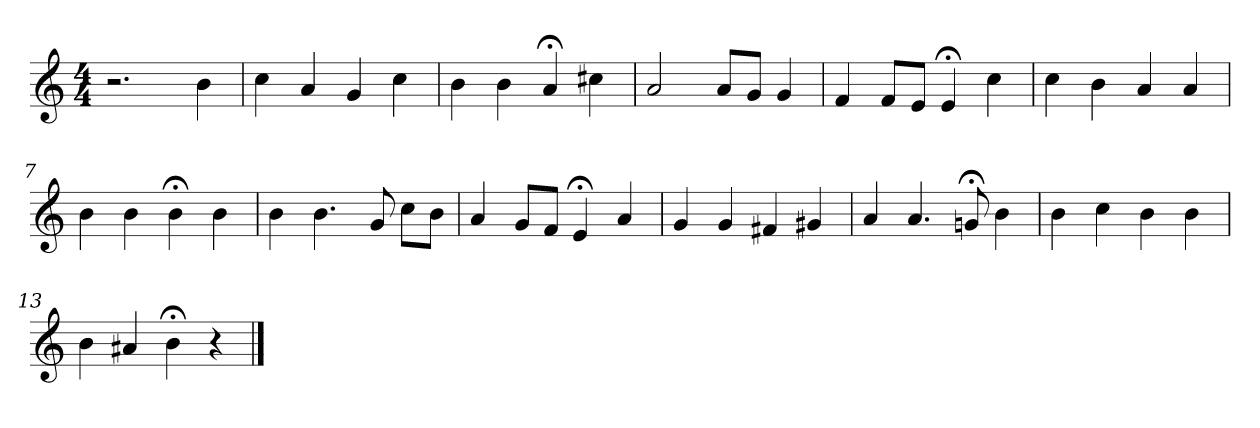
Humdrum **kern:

**kern
*part1
*staff1
*clefG2
*k[]
*C:
*M4/4
=1
2.r
4b
=2
4cc
4a
4g
4cc
=3
4b
4b
4a;<
4cc#X
=4
2a
8a/L
8g/J
4g
=5
4f
8f/L
8e/J
4e;<
4cc
=6
4cc
4b
4a
4a
=7
4b
4b
4b;<
4b
=8
4b
4.b
8g
8cc\L
8b\J
=9
4a
8g/L
8f/J
4e;<
4a
=10
4g
4g
4f#X
4g#X
=11
4a
4.a
8gn;<
4b
=12
4b
4cc
4b
4b
=13
4b
4a#X
4b;<
4r
==
*-
